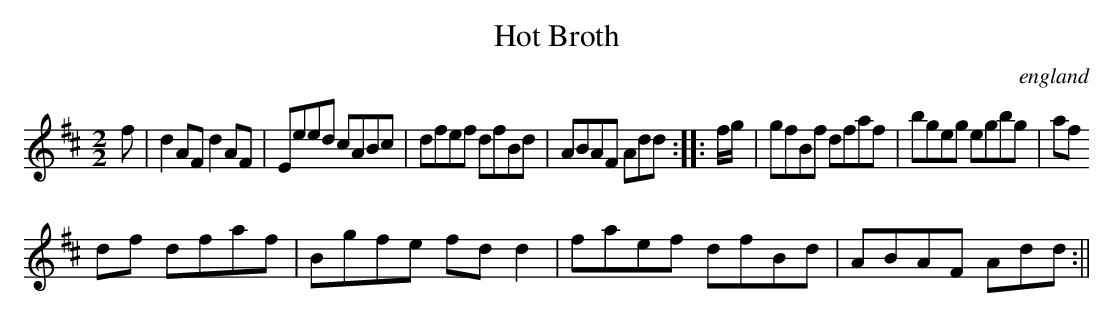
X:1
T:Hot Broth
O:england
M:2/2
L:1/8
K:D major
f|d2AFd2AF|Eeed cABc|dfef dfBd|ABAF Add:||:f/2g/2|gfBf dfaf|bgeg egbg|af
df dfaf|Bgfe fdd2|faef dfBd|ABAF Add:||
